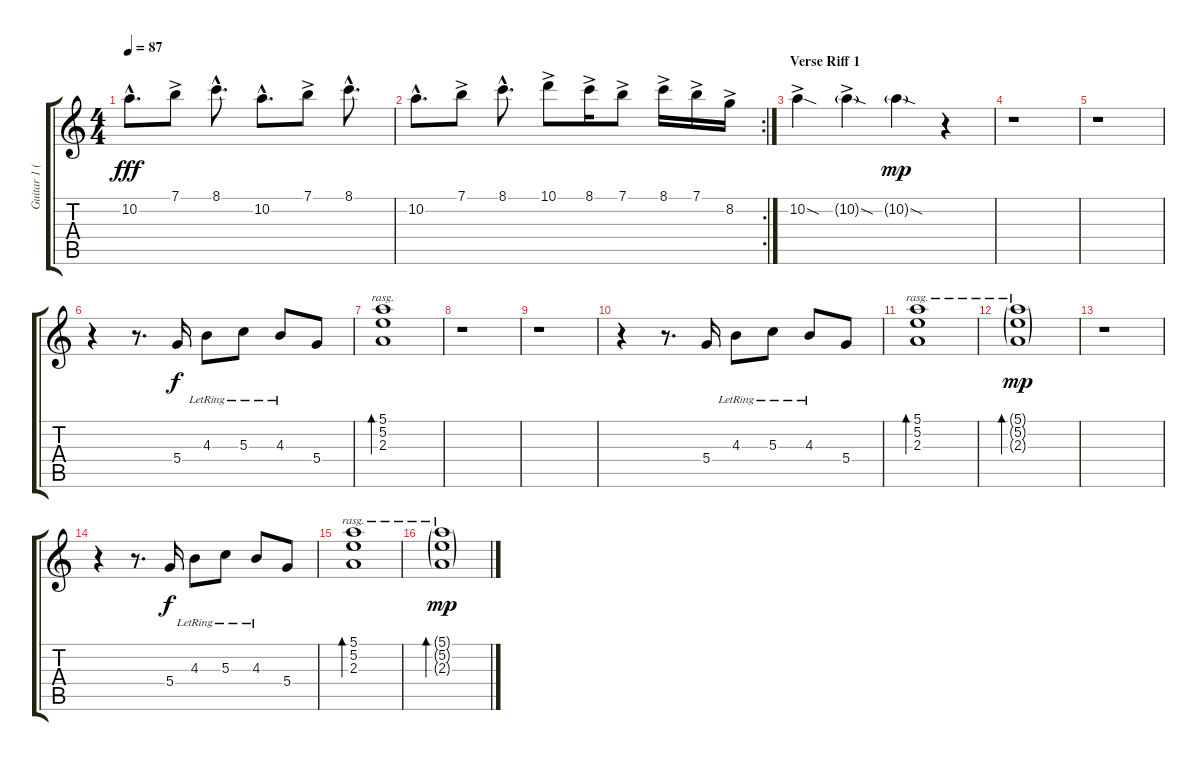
\track ("Guitar 1 (clean)" "Guitar 1 (") {instrument acousticguitarsteel}
\staff {score tabs}
\tuning (E4 B3 G3 D3 A2 E2) {hide}
\ts (4 4)
\tempo 87
\clef g2
\ks c
10.2{hac}.8{d dy fff} 7.1{ac}.8 8.1{hac}.8{d} 10.2{hac}.8{d} 7.1{ac}.8 8.1{hac}.8{d} |
\rc 2
10.2{hac}.8{d} 7.1{ac}.8 8.1{hac}.8{d} 10.1{ac}.8 8.1{ac}.16 7.1{ac}.8 8.1{ac}.16 7.1{ac}.16 8.2{ac}.16 |
\section ("" "Verse Riff 1")
10.2{sod ac}.4 10.2{sod g ac}.4 10.2{sod g}.4{dy mp} r.4 |
r.1 |
r.1 |
r.4 r.8{d} 5.4.16{dy f balance 0} 4.3{lr}.8 5.3{lr}.8 4.3{lr}.8 5.4.8 |
(5.1 5.2 2.3).1{bd 240 rasg ii balance 16} |
r.1 |
r.1 |
r.4 r.8{d} 5.4.16 4.3{lr}.8 5.3{lr}.8 4.3{lr}.8 5.4.8 |
(5.1 5.2 2.3).1{bd 240 rasg ii balance 0} |
(5.1{g} 5.2{g} 2.3{g}).1{bd 480 rasg ii dy mp balance 8} |
r.1 |
r.4 r.8{d} 5.4.16{dy f balance 0} 4.3{lr}.8 5.3{lr}.8 4.3{lr}.8 5.4.8 |
(5.1 5.2 2.3).1{bd 240 rasg ii balance 16} |
(5.1{g} 5.2{g} 2.3{g}).1{bd 480 rasg ii dy mp balance 8}
